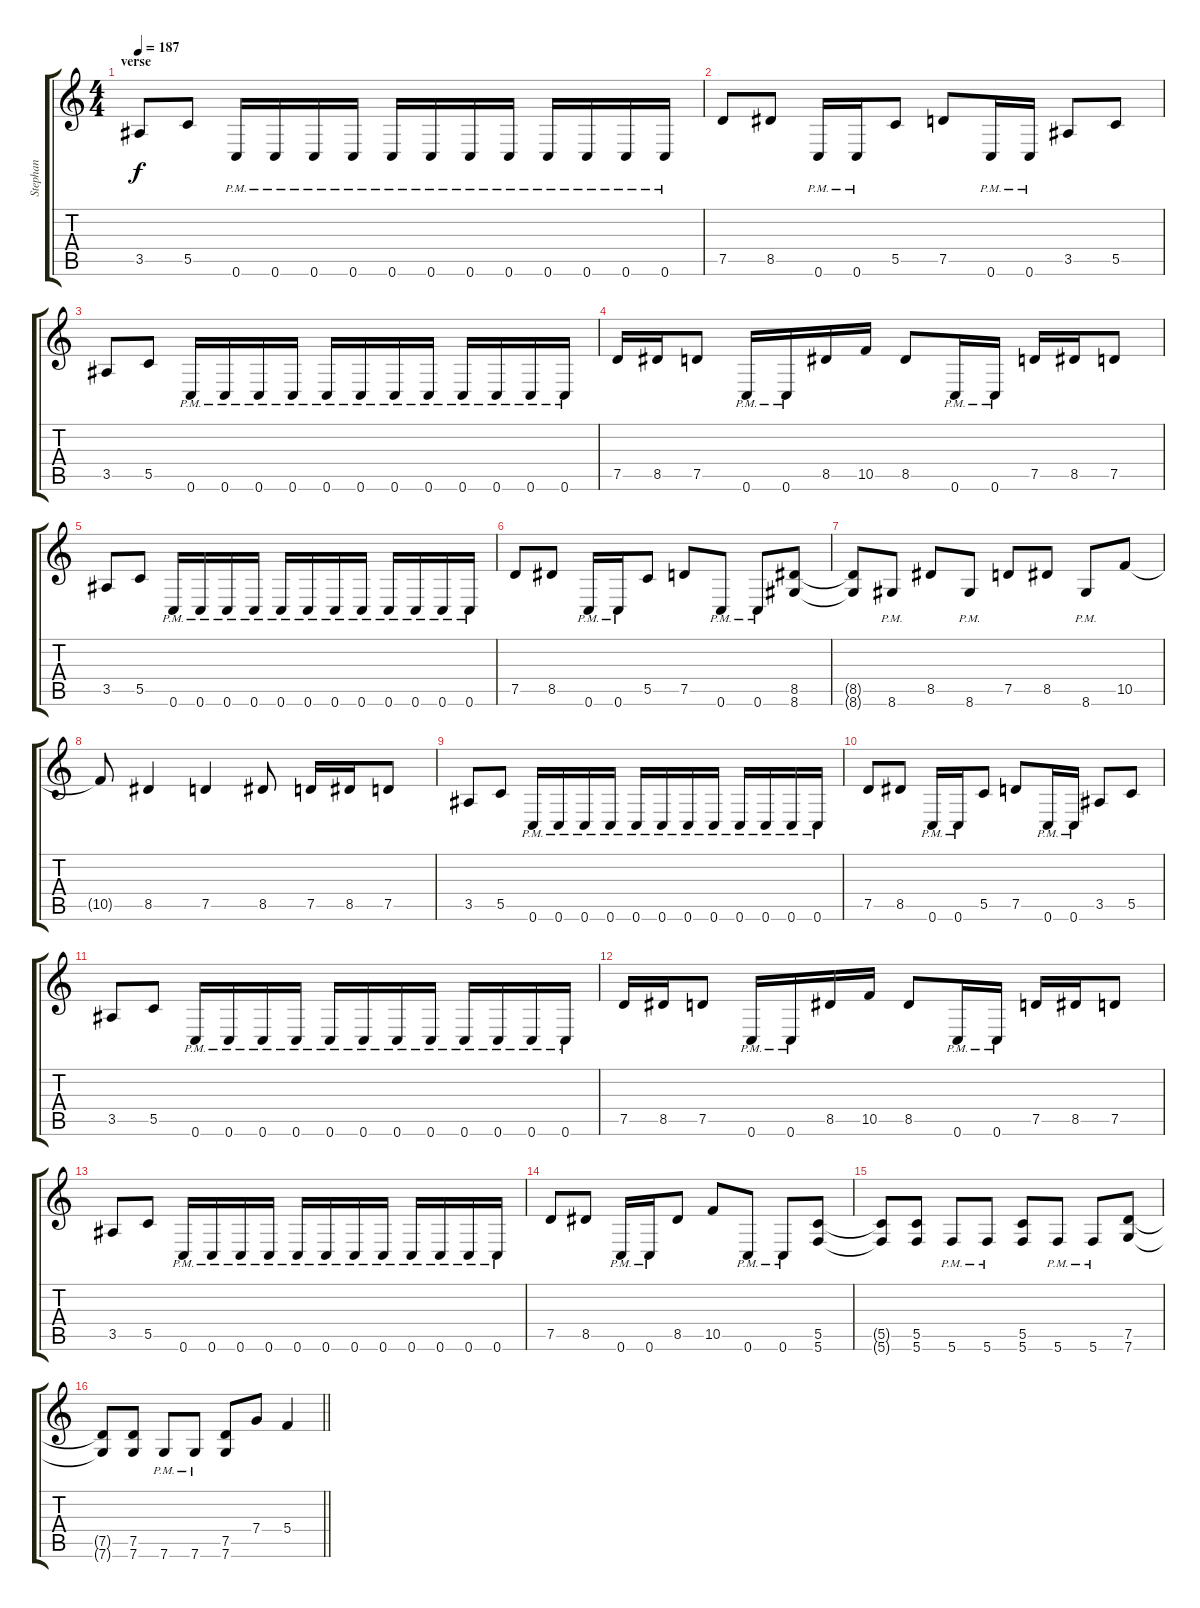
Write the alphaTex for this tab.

\track ("Stephan" "Stephan") {instrument distortionguitar}
\staff {score tabs}
\tuning (D4 A3 F3 C3 G2 C2) {hide}
\ts (4 4)
\section ("" "verse")
\tempo 187
\clef g2
\ks c
3.5.8{dy f} 5.5.8 0.6{pm}.16 0.6{pm}.16 0.6{pm}.16 0.6{pm}.16 0.6{pm}.16 0.6{pm}.16 0.6{pm}.16 0.6{pm}.16 0.6{pm}.16 0.6{pm}.16 0.6{pm}.16 0.6{pm}.16 |
7.5.8 8.5.8 0.6{pm}.16 0.6{pm}.16 5.5.8 7.5.8 0.6{pm}.16 0.6{pm}.16 3.5.8 5.5.8 |
3.5.8 5.5.8 0.6{pm}.16 0.6{pm}.16 0.6{pm}.16 0.6{pm}.16 0.6{pm}.16 0.6{pm}.16 0.6{pm}.16 0.6{pm}.16 0.6{pm}.16 0.6{pm}.16 0.6{pm}.16 0.6{pm}.16 |
7.5.16 8.5.16 7.5.8 0.6{pm}.16 0.6{pm}.16 8.5.16 10.5.16 8.5.8 0.6{pm}.16 0.6{pm}.16 7.5.16 8.5.16 7.5.8 |
3.5.8 5.5.8 0.6{pm}.16 0.6{pm}.16 0.6{pm}.16 0.6{pm}.16 0.6{pm}.16 0.6{pm}.16 0.6{pm}.16 0.6{pm}.16 0.6{pm}.16 0.6{pm}.16 0.6{pm}.16 0.6{pm}.16 |
7.5.8 8.5.8 0.6{pm}.16 0.6{pm}.16 5.5.8 7.5.8 0.6{pm}.8 0.6{pm}.8 (8.5 8.6).8 |
(8.5{t} 8.6{t}).8 8.6{pm}.8 8.5.8 8.6{pm}.8 7.5.8 8.5.8 8.6{pm}.8 10.5.8 |
10.5{t}.8 8.5.4 7.5.4 8.5.8 7.5.16 8.5.16 7.5.8 |
3.5.8 5.5.8 0.6{pm}.16 0.6{pm}.16 0.6{pm}.16 0.6{pm}.16 0.6{pm}.16 0.6{pm}.16 0.6{pm}.16 0.6{pm}.16 0.6{pm}.16 0.6{pm}.16 0.6{pm}.16 0.6{pm}.16 |
7.5.8 8.5.8 0.6{pm}.16 0.6{pm}.16 5.5.8 7.5.8 0.6{pm}.16 0.6{pm}.16 3.5.8 5.5.8 |
3.5.8 5.5.8 0.6{pm}.16 0.6{pm}.16 0.6{pm}.16 0.6{pm}.16 0.6{pm}.16 0.6{pm}.16 0.6{pm}.16 0.6{pm}.16 0.6{pm}.16 0.6{pm}.16 0.6{pm}.16 0.6{pm}.16 |
7.5.16 8.5.16 7.5.8 0.6{pm}.16 0.6{pm}.16 8.5.16 10.5.16 8.5.8 0.6{pm}.16 0.6{pm}.16 7.5.16 8.5.16 7.5.8 |
3.5.8 5.5.8 0.6{pm}.16 0.6{pm}.16 0.6{pm}.16 0.6{pm}.16 0.6{pm}.16 0.6{pm}.16 0.6{pm}.16 0.6{pm}.16 0.6{pm}.16 0.6{pm}.16 0.6{pm}.16 0.6{pm}.16 |
7.5.8 8.5.8 0.6{pm}.16 0.6{pm}.16 8.5.8 10.5.8 0.6{pm}.8 0.6{pm}.8 (5.5 5.6).8 |
(5.5{t} 5.6{t}).8 (5.5 5.6).8 5.6{pm}.8 5.6{pm}.8 (5.5 5.6).8 5.6{pm}.8 5.6{pm}.8 (7.5 7.6).8 |
\barLineRight lightlight
(7.5{t} 7.6{t}).8 (7.5 7.6).8 7.6{pm}.8 7.6{pm}.8 (7.5 7.6).8 7.4.8 5.4.4
